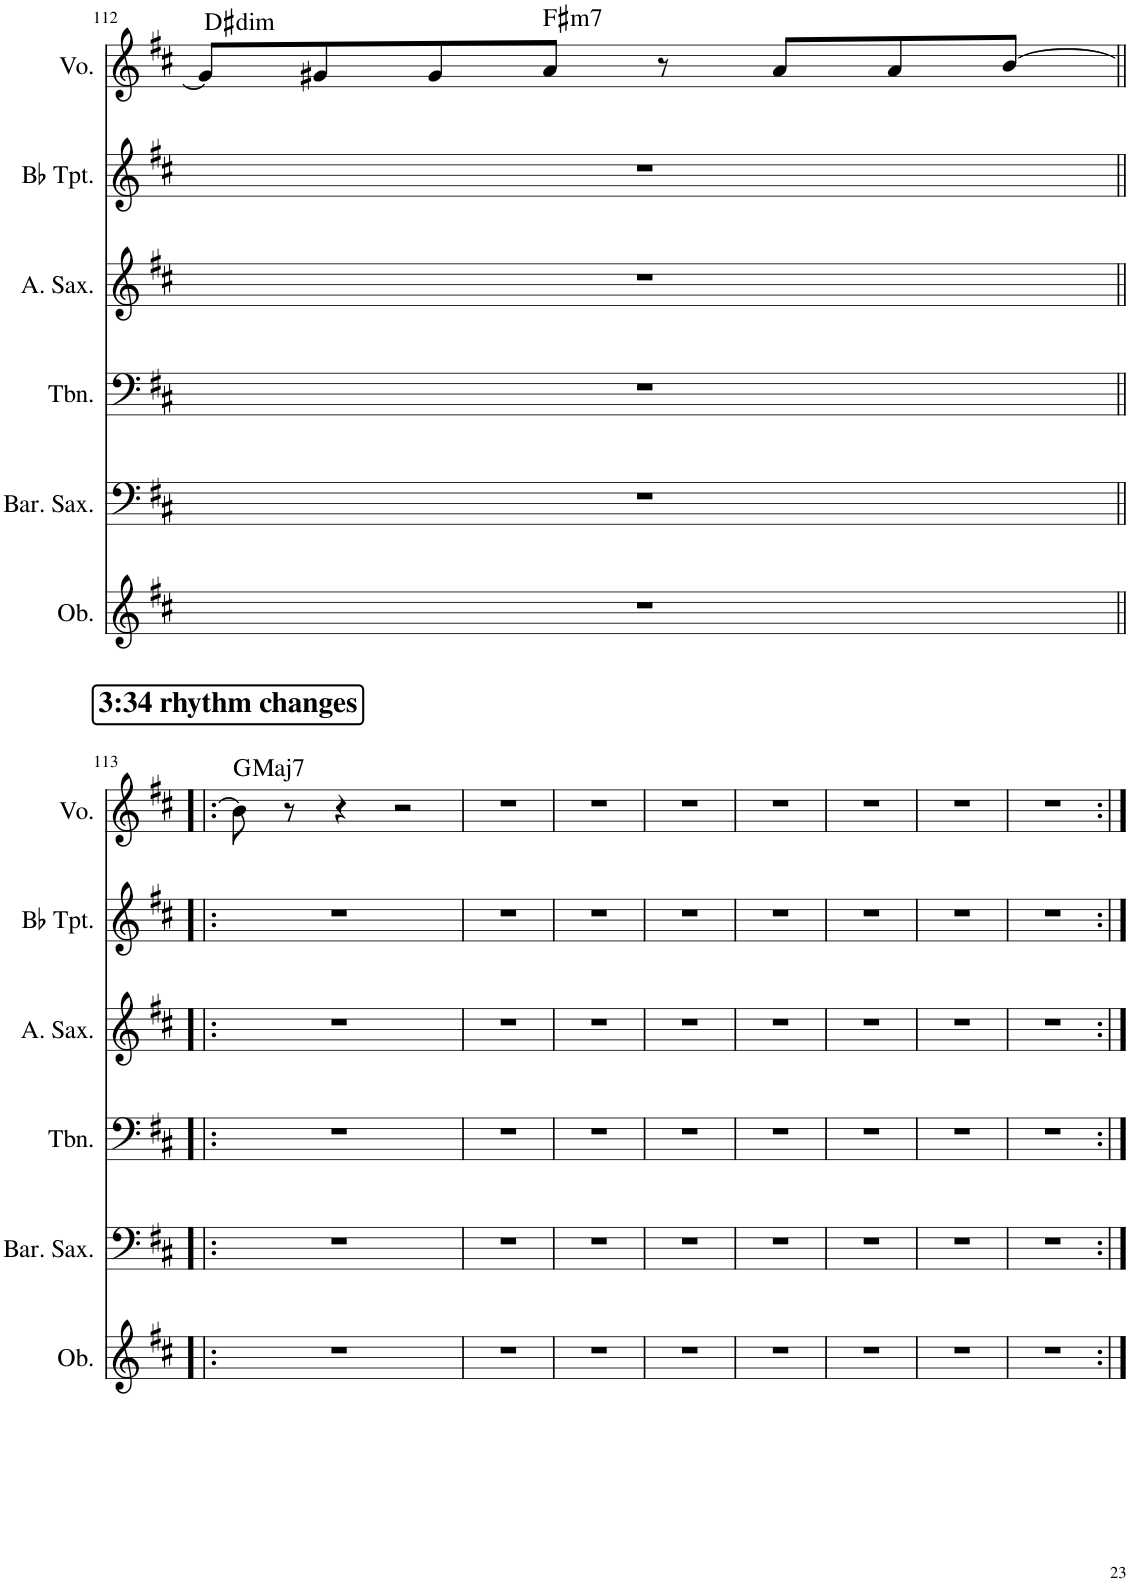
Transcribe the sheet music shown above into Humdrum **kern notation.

**kern	**kern	**kern	**kern	**kern	**kern	**harte
*part6	*part5	*part4	*part3	*part2	*part1	*part1
*staff6	*staff5	*staff4	*staff3	*staff2	*staff1	*
*I"Oboe	*I"Baritone Saxophone	*I"Trombone	*I"Alto Saxophone	*I"Bb Trumpet	*I"Voice	*
*I'Ob.	*I'Bar. Sax.	*I'Tbn.	*I'A. Sax.	*I'Bb Tpt.	*I'Vo.	*
!!LO:PB:g=z
*clefG2	*clefF4	*clefF4	*clefG2	*clefG2	*clefG2	*
*	*ITrd12c21	*	*ITrd5c9	*ITrd1c2	*	*
*k[f#c#]	*k[f#c#]	*k[f#c#]	*k[f#c#]	*k[f#c#]	*k[f#c#]	*
*M4/4	*M4/4	*M4/4	*M4/4	*M4/4	*M4/4	*
=112	=112	=112	=112	=112	=112	=112
!	!	!	!	!	!	!LO:H:kt=dim
1r	1r	1r	1r	1r	8g#/L]	D#:dim
.	.	.	.	.	8g#X/	.
.	.	.	.	.	8g#/	.
!	!	!	!	!	!	!LO:H:kt=m7
.	.	.	.	.	8a/J	F#:min7
.	.	.	.	.	8r	.
.	.	.	.	.	8a/L	.
.	.	.	.	.	8a/	.
.	.	.	.	.	[8b/J	.
!!LO:LB:g=z
!!LO:REH:place=s1:a:B:cj:fs=14:t=3&colon;34 rhythm changes
=113!|:	=113!|:	=113!|:	=113!|:	=113!|:	=113!|:	=113!|:
!	!	!	!	!	!	!LO:H:kt=Maj7
1r	1r	1r	1r	1r	8b\]	G:maj7
.	.	.	.	.	8r	.
.	.	.	.	.	4r	.
.	.	.	.	.	2r	.
=114	=114	=114	=114	=114	=114	=114
1r	1r	1r	1r	1r	1r	.
=115	=115	=115	=115	=115	=115	=115
1r	1r	1r	1r	1r	1r	.
=116	=116	=116	=116	=116	=116	=116
1r	1r	1r	1r	1r	1r	.
=117	=117	=117	=117	=117	=117	=117
1r	1r	1r	1r	1r	1r	.
=118	=118	=118	=118	=118	=118	=118
1r	1r	1r	1r	1r	1r	.
=119	=119	=119	=119	=119	=119	=119
1r	1r	1r	1r	1r	1r	.
=120	=120	=120	=120	=120	=120	=120
1r	1r	1r	1r	1r	1r	.
=:|!	=:|!	=:|!	=:|!	=:|!	=:|!	=:|!
*-	*-	*-	*-	*-	*-	*-
